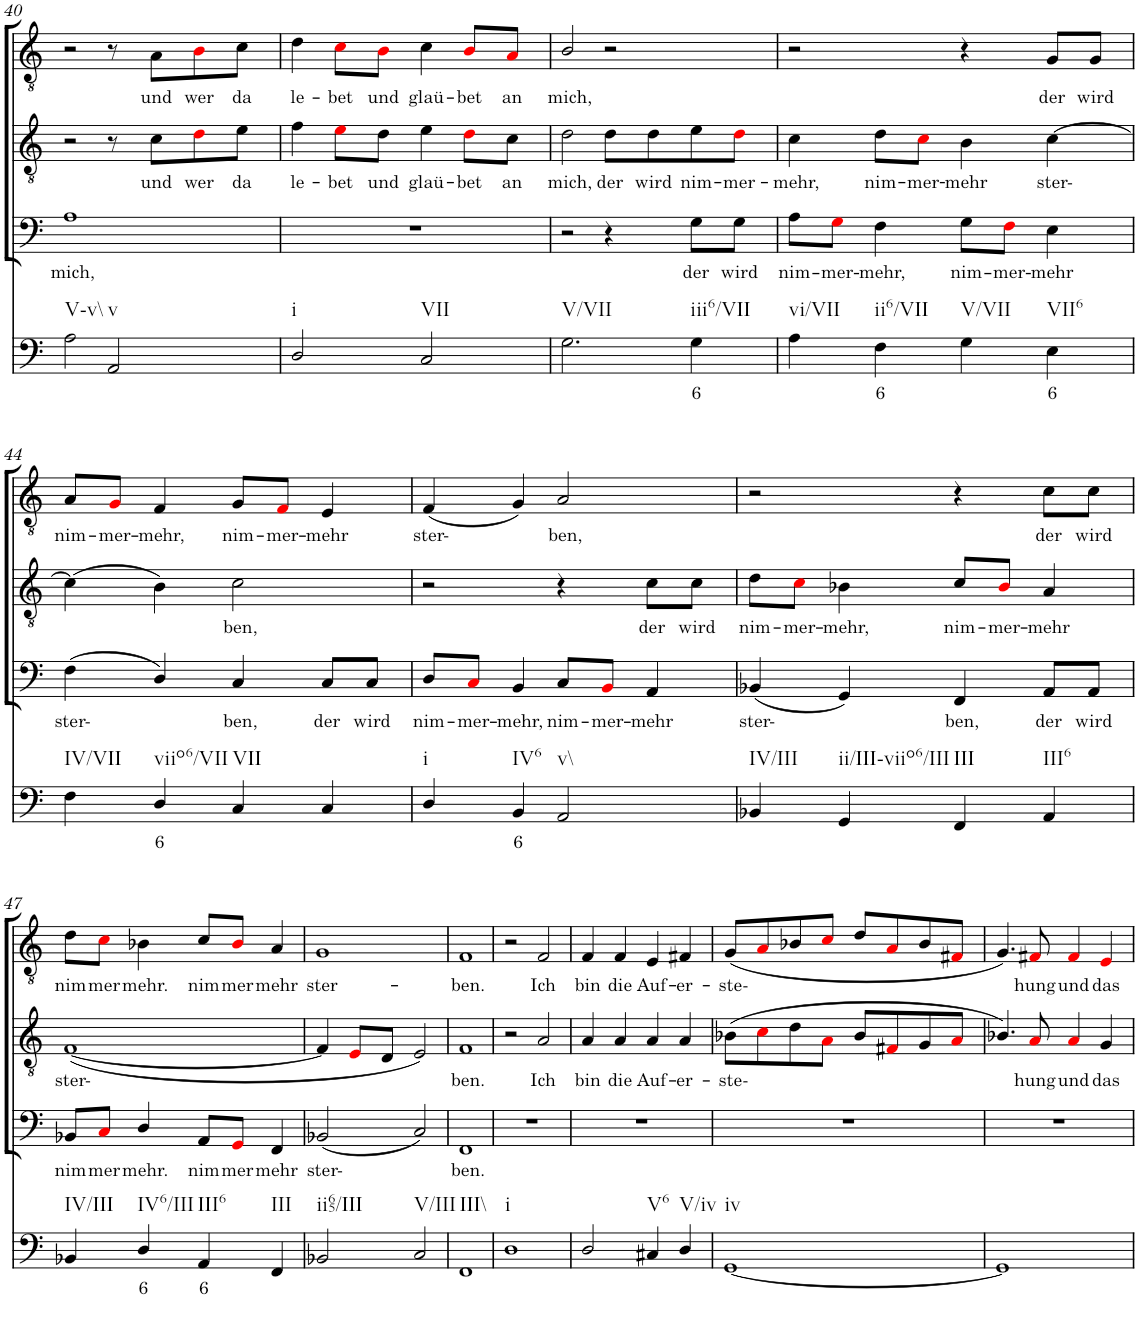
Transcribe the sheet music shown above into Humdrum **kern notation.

**kern	**text	**kern	**text	**kern	**text	**kern	**text
*part4	*part4	*part3	*part3	*part2	*part2	*part1	*part1
*staff4	*staff4	*staff3	*staff3	*staff2	*staff2	*staff1	*staff1
*I"Continuo	*	*I"Bass	*	*I"Tenor II	*	*I"Tenor I	*
!!LO:PB:g=z
*clefF4	*	*clefF4	*	*clefGv2	*	*clefGv2	*
*k[]	*	*k[]	*	*k[]	*	*k[]	*
*M4/4	*	*M4/4	*	*M4/4	*	*M4/4	*
=40	=40	=40	=40	=40	=40	=40	=40
!LO:TX:b:t=V\\-v\\	!	!	!	!	!	!	!
!	!	!	!LO:LY:b	!	!	!	!
2A\	.	1A	mich,	2r	.	2r	.
!LO:TX:b:t=v	!	!	!	!	!	!	!
2AA/	.	.	.	8r	.	8r	.
!	!	!	!	!	!LO:LY:b	!	!LO:LY:b
.	.	.	.	8c\L	und	8A\L	und
!	!	!	!	!	!LO:LY:b	!	!LO:LY:b
.	.	.	.	8di\	wer	8Bi\	wer
!	!	!	!	!	!LO:LY:b	!	!LO:LY:b
.	.	.	.	8e\J	da	8c\J	da
=41	=41	=41	=41	=41	=41	=41	=41
!LO:TX:b:t=i	!	!	!	!	!	!	!
!	!	!	!	!	!LO:LY:b	!	!LO:LY:b
2D/	.	1r	.	4f\	le-	4d\	le-
!	!	!	!	!	!LO:LY:b	!	!LO:LY:b
.	.	.	.	8ei\L	bet	8ci\L	bet
!	!	!	!	!	!LO:LY:b	!	!LO:LY:b
.	.	.	.	8d\J	und	8Bi\J	und
!LO:TX:b:t=VII	!	!	!	!	!	!	!
!	!	!	!	!	!LO:LY:b	!	!LO:LY:b
2C/	.	.	.	4e\	glaü-	4c\	glaü-
!	!	!	!	!	!LO:LY:b	!	!LO:LY:b
.	.	.	.	8di\L	bet	8Bi/L	bet
!	!	!	!	!	!LO:LY:b	!	!LO:LY:b
.	.	.	.	8c\J	an	8Ai/J	an
=42	=42	=42	=42	=42	=42	=42	=42
!LO:TX:b:t=V/VII	!	!	!	!	!	!	!
!	!	!	!	!	!LO:LY:b	!	!LO:LY:b
2.G\	.	2r	.	2d\	mich,	2B/	mich,
!	!	!	!	!	!LO:LY:b	!	!
.	.	4r	.	8d\L	der	2r	.
!	!	!	!	!	!LO:LY:b	!	!
.	.	.	.	8d\	wird	.	.
!LO:TX:b:t=iii6/VII	!	!	!	!	!	!	!
!	!LO:LY:b	!	!LO:LY:b	!	!LO:LY:b	!	!
4G\	6	8G\L	der	8e\	nim-	.	.
!	!	!	!LO:LY:b	!	!LO:LY:b	!	!
.	.	8G\J	wird	8di\J	mer-	.	.
=43	=43	=43	=43	=43	=43	=43	=43
!LO:TX:b:t=vi/VII	!	!	!	!	!	!	!
!	!	!	!LO:LY:b	!	!LO:LY:b	!	!
4A\	.	8A\L	nim-	4c\	mehr,	2r	.
!	!	!	!LO:LY:b	!	!	!	!
.	.	8Gi\J	mer-	.	.	.	.
!LO:TX:b:t=ii6/VII	!	!	!	!	!	!	!
!	!LO:LY:b	!	!LO:LY:b	!	!LO:LY:b	!	!
4F\	6	4F\	mehr,	8d\L	nim-	.	.
!	!	!	!	!	!LO:LY:b	!	!
.	.	.	.	8ci\J	mer-	.	.
!LO:TX:b:t=V/VII	!	!	!	!	!	!	!
!	!	!	!LO:LY:b	!	!LO:LY:b	!	!
4G\	.	8G\L	nim-	4B\	mehr	4r	.
!	!	!	!LO:LY:b	!	!	!	!
.	.	8Fi\J	mer-	.	.	.	.
!LO:TX:b:t=VII6	!	!	!	!	!	!	!
!	!LO:LY:b	!	!LO:LY:b	!	!LO:LY:b	!	!LO:LY:b
4E\	6	4E\	mehr	[4c\	ster-	8G/L	der
!	!	!	!	!	!	!	!LO:LY:b
.	.	.	.	.	.	8G/J	wird
!!LO:LB:g=z
=44	=44	=44	=44	=44	=44	=44	=44
!LO:TX:b:t=IV/VII	!	!	!	!	!	!	!
!	!	!	!LO:LY:b	!	!	!	!LO:LY:b
4F\	.	(4F\	ster-	(4c\]	.	8A/L	nim-
!	!	!	!	!	!	!	!LO:LY:b
.	.	.	.	.	.	8Gi/J	mer-
!LO:TX:b:t=viio6/VII	!	!	!	!	!	!	!
!	!LO:LY:b	!	!	!	!	!	!LO:LY:b
4D/	6	4D/)	.	4B\)	.	4F/	mehr,
!LO:TX:b:t=VII	!	!	!	!	!	!	!
!	!	!	!LO:LY:b	!	!LO:LY:b	!	!LO:LY:b
4C/	.	4C/	ben,	2c\	ben,	8G/L	nim-
!	!	!	!	!	!	!	!LO:LY:b
.	.	.	.	.	.	8Fi/J	mer-
!	!	!	!LO:LY:b	!	!	!	!LO:LY:b
4C/	.	8C/L	der	.	.	4E/	mehr
!	!	!	!LO:LY:b	!	!	!	!
.	.	8C/J	wird	.	.	.	.
=45	=45	=45	=45	=45	=45	=45	=45
!LO:TX:b:t=i	!	!	!	!	!	!	!
!	!	!	!LO:LY:b	!	!	!	!LO:LY:b
4D/	.	8D/L	nim-	2r	.	(4F/	ster-
!	!	!	!LO:LY:b	!	!	!	!
.	.	8Ci/J	mer-	.	.	.	.
!LO:TX:b:t=IV6	!	!	!	!	!	!	!
!	!LO:LY:b	!	!LO:LY:b	!	!	!	!
4BB/	6	4BB/	mehr,	.	.	4G/)	.
!LO:TX:b:t=v\\	!	!	!	!	!	!	!
!	!	!	!LO:LY:b	!	!	!	!LO:LY:b
2AA/	.	8C/L	nim-	4r	.	2A/	ben,
!	!	!	!LO:LY:b	!	!	!	!
.	.	8BBi/J	mer-	.	.	.	.
!	!	!	!LO:LY:b	!	!LO:LY:b	!	!
.	.	4AA/	mehr	8c\L	der	.	.
!	!	!	!	!	!LO:LY:b	!	!
.	.	.	.	8c\J	wird	.	.
=46	=46	=46	=46	=46	=46	=46	=46
!LO:TX:b:t=IV/III	!	!	!	!	!	!	!
!	!	!	!LO:LY:b	!	!LO:LY:b	!	!
4BB-X/	.	(4BB-X/	ster-	8d\L	nim-	2r	.
!	!	!	!	!	!LO:LY:b	!	!
.	.	.	.	8ci\J	mer-	.	.
!LO:TX:b:t=ii/III-viio6/III	!	!	!	!	!	!	!
!	!	!	!	!	!LO:LY:b	!	!
4GG/	.	4GG/)	.	4B-X\	mehr,	.	.
!LO:TX:b:t=III	!	!	!	!	!	!	!
!	!	!	!LO:LY:b	!	!LO:LY:b	!	!
4FF/	.	4FF/	ben,	8c/L	nim-	4r	.
!	!	!	!	!	!LO:LY:b	!	!
.	.	.	.	8B-i/J	mer-	.	.
!LO:TX:b:t=III6	!	!	!	!	!	!	!
!	!	!	!LO:LY:b	!	!LO:LY:b	!	!LO:LY:b
4AA/	.	8AA/L	der	4A/	mehr	8c\L	der
!	!	!	!LO:LY:b	!	!	!	!LO:LY:b
.	.	8AA/J	wird	.	.	8c\J	wird
!!LO:LB:g=z
=47	=47	=47	=47	=47	=47	=47	=47
!LO:TX:b:t=IV/III	!	!	!	!	!	!	!
!	!	!	!LO:LY:b	!	!LO:LY:b	!	!LO:LY:b
4BB-X/	.	8BB-X/L	nim-	([1F	ster-	8d\L	nim-
!	!	!	!LO:LY:b	!	!	!	!LO:LY:b
.	.	8Ci/J	mer-	.	.	8ci\J	mer-
!LO:TX:b:t=IV6/III	!	!	!	!	!	!	!
!	!LO:LY:b	!	!LO:LY:b	!	!	!	!LO:LY:b
4D/	6	4D/	mehr.	.	.	4B-X\	mehr.
!LO:TX:b:t=III6	!	!	!	!	!	!	!
!	!LO:LY:b	!	!LO:LY:b	!	!	!	!LO:LY:b
4AA/	6	8AA/L	nim-	.	.	8c/L	nim-
!	!	!	!LO:LY:b	!	!	!	!LO:LY:b
.	.	8GGi/J	mer-	.	.	8B-i/J	mer-
!LO:TX:b:t=III	!	!	!	!	!	!	!
!	!	!	!LO:LY:b	!	!	!	!LO:LY:b
4FF/	.	4FF/	mehr	.	.	4A/	mehr
=48	=48	=48	=48	=48	=48	=48	=48
!LO:TX:b:t=ii65/III	!	!	!	!	!	!	!
!	!	!	!LO:LY:b	!	!	!	!LO:LY:b
2BB-X/	.	(2BB-X/	ster-	4F/]	.	1G	ster-
.	.	.	.	8Ei/L	.	.	.
.	.	.	.	8D/J	.	.	.
!LO:TX:b:t=V/III	!	!	!	!	!	!	!
2C/	.	2C/)	.	2E/)	.	.	.
=49	=49	=49	=49	=49	=49	=49	=49
!LO:TX:b:t=III\\	!	!	!	!	!	!	!
!	!	!	!LO:LY:b	!	!LO:LY:b	!	!LO:LY:b
1FF	.	1FF	ben.	1F	ben.	1F	ben.
=50	=50	=50	=50	=50	=50	=50	=50
!LO:TX:b:t=i	!	!	!	!	!	!	!
1D	.	1r	.	2r	.	2r	.
!	!	!	!	!	!LO:LY:b	!	!LO:LY:b
.	.	.	.	2A/	Ich	2F/	Ich
=51	=51	=51	=51	=51	=51	=51	=51
!	!	!	!	!	!LO:LY:b	!	!LO:LY:b
2D/	.	1r	.	4A/	bin	4F/	bin
!	!	!	!	!	!LO:LY:b	!	!LO:LY:b
.	.	.	.	4A/	die	4F/	die
!LO:TX:b:t=V6	!	!	!	!	!	!	!
!	!	!	!	!	!LO:LY:b	!	!LO:LY:b
4C#X/	.	.	.	4A/	Auf-	4E/	Auf-
!LO:TX:b:t=V/iv	!	!	!	!	!	!	!
!	!	!	!	!	!LO:LY:b	!	!LO:LY:b
4D/	.	.	.	4A/	er-	4F#X/	er-
=52	=52	=52	=52	=52	=52	=52	=52
!LO:TX:b:t=iv	!	!	!	!	!	!	!
!	!	!	!	!	!LO:LY:b	!	!LO:LY:b
[1GG	.	1r	.	(8B-X\L	ste-	(8G/L	ste-
.	.	.	.	8ci\	.	8Ai/	.
.	.	.	.	8d\	.	8B-X/	.
.	.	.	.	8Ai\J	.	8ci/J	.
.	.	.	.	8B-/L	.	8d/L	.
.	.	.	.	8F#Xi/	.	8Ai/	.
.	.	.	.	8G/	.	8B-/	.
.	.	.	.	8Ai/J	.	8F#Xi/J	.
=53	=53	=53	=53	=53	=53	=53	=53
1GG]	.	1r	.	4.B-X/)	.	4.G/)	.
!	!	!	!	!	!LO:LY:b	!	!LO:LY:b
.	.	.	.	8Ai/	hung	8F#Xi/	hung
!	!	!	!	!	!LO:LY:b	!	!LO:LY:b
.	.	.	.	4Ai/	und	4F#i/	und
!	!	!	!	!	!LO:LY:b	!	!LO:LY:b
.	.	.	.	4G/	das	4Ei/	das
=	=	=	=	=	=	=	=
*-	*-	*-	*-	*-	*-	*-	*-
